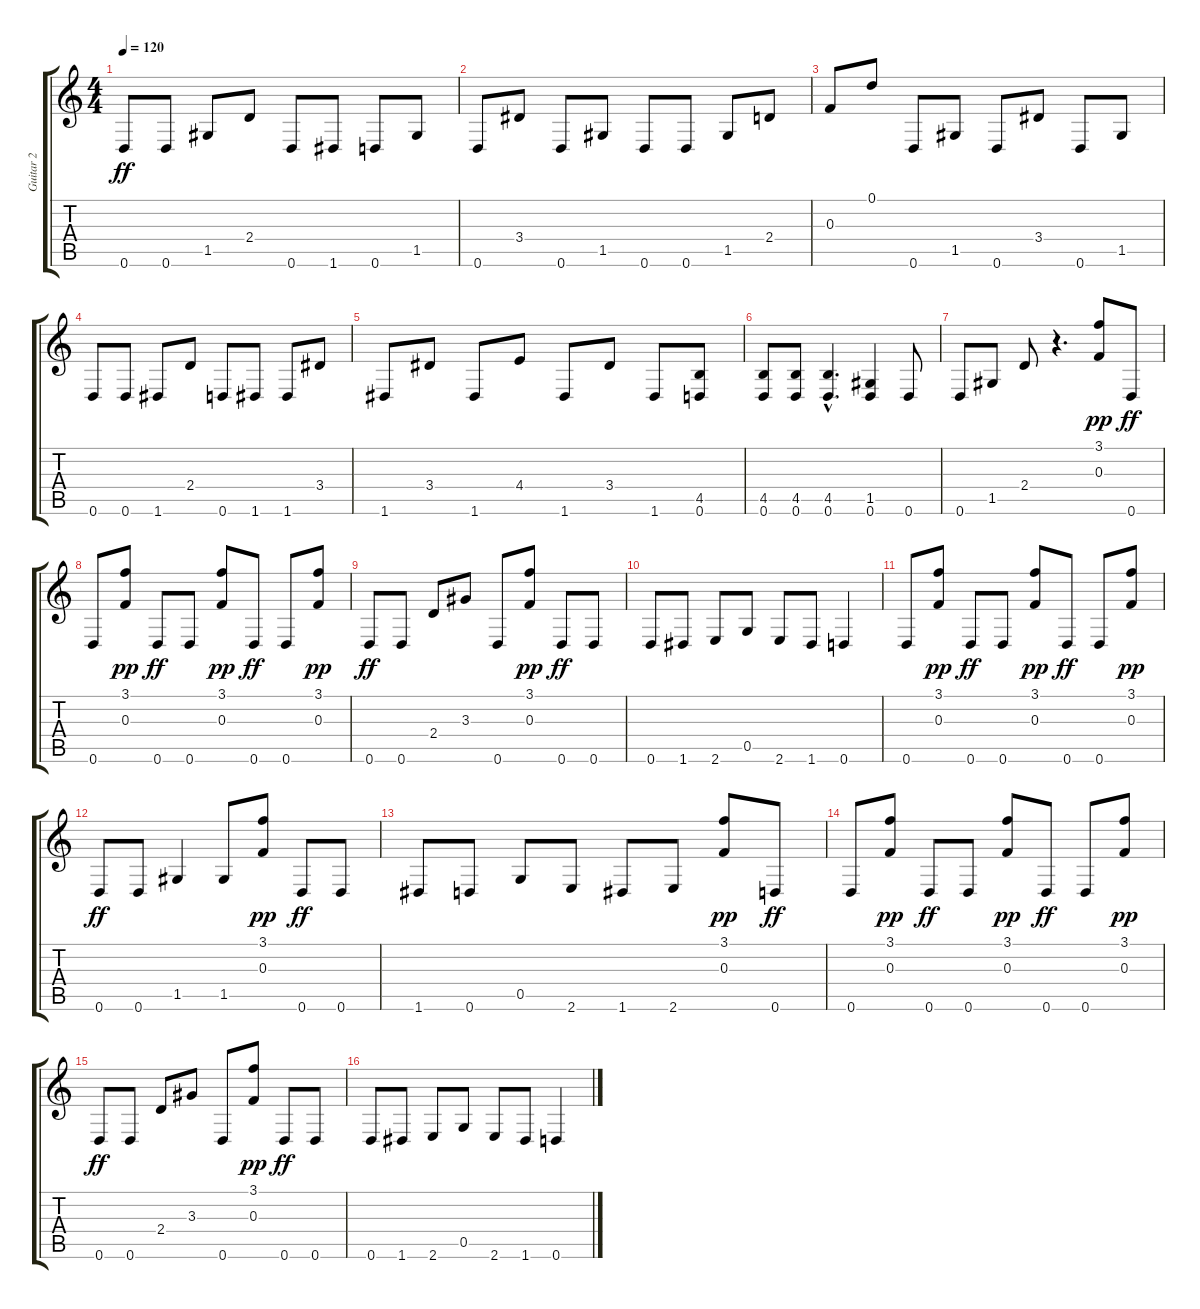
\track ("Guitar 2" "Guitar 2") {instrument acousticguitarnylon}
\staff {score tabs}
\tuning (D4 A3 F3 C3 G2 D2) {hide}
\ts (4 4)
\tempo 120
\clef g2
\ks c
0.6.8{dy ff} 0.6.8 1.5.8 2.4.8 0.6.8 1.6.8 0.6.8 1.5.8 |
0.6.8 3.4.8 0.6.8 1.5.8 0.6.8 0.6.8 1.5.8 2.4.8 |
0.3.8 0.1.8 0.6.8 1.5.8 0.6.8 3.4.8 0.6.8 1.5.8 |
0.6.8 0.6.8 1.6.8 2.4.8 0.6.8 1.6.8 1.6.8 3.4.8 |
1.6.8 3.4.8 1.6.8 4.4.8 1.6.8 3.4.8 1.6.8 (4.5 0.6).8 |
(4.5 0.6).8 (4.5 0.6).8 (4.5{hac} 0.6{hac}).4{d} (1.5 0.6).4 0.6.8 |
0.6.8 1.5.8 2.4.8 r.4{d} (3.1 0.3).8{dy pp} 0.6.8{dy ff} |
0.6.8 (3.1 0.3).8{dy pp} 0.6.8{dy ff} 0.6.8 (3.1 0.3).8{dy pp} 0.6.8{dy ff} 0.6.8 (3.1 0.3).8{dy pp} |
0.6.8{dy ff} 0.6.8 2.4.8 3.3.8 0.6.8 (3.1 0.3).8{dy pp} 0.6.8{dy ff} 0.6.8 |
0.6.8 1.6.8 2.6.8 0.5.8 2.6.8 1.6.8 0.6.4 |
0.6.8 (3.1 0.3).8{dy pp} 0.6.8{dy ff} 0.6.8 (3.1 0.3).8{dy pp} 0.6.8{dy ff} 0.6.8 (3.1 0.3).8{dy pp} |
0.6.8{dy ff} 0.6.8 1.5.4 1.5.8 (3.1 0.3).8{dy pp} 0.6.8{dy ff} 0.6.8 |
1.6.8 0.6.8 0.5.8 2.6.8 1.6.8 2.6.8 (3.1 0.3).8{dy pp} 0.6.8{dy ff} |
0.6.8 (3.1 0.3).8{dy pp} 0.6.8{dy ff} 0.6.8 (3.1 0.3).8{dy pp} 0.6.8{dy ff} 0.6.8 (3.1 0.3).8{dy pp} |
0.6.8{dy ff} 0.6.8 2.4.8 3.3.8 0.6.8 (3.1 0.3).8{dy pp} 0.6.8{dy ff} 0.6.8 |
0.6.8 1.6.8 2.6.8 0.5.8 2.6.8 1.6.8 0.6.4
